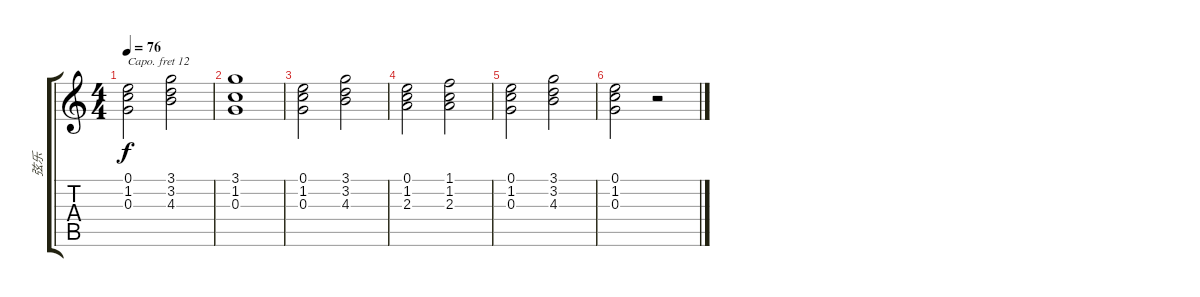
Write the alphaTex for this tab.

\track ("弦乐" "弦乐") {instrument stringensemble2}
\staff {score tabs}
\capo 12
\tuning (E4 B3 G3 D3 A2 E2) {hide}
\ts (4 4)
\tempo 76
\clef g2
\ks c
(0.1 1.2 0.3).2{dy f} (3.1 3.2 4.3).2 |
(3.1 1.2 0.3).1 |
(0.1 1.2 0.3).2 (3.1 3.2 4.3).2 |
(0.1 1.2 2.3).2 (1.1 1.2 2.3).2 |
(0.1 1.2 0.3).2 (3.1 3.2 4.3).2 |
(0.1 1.2 0.3).2 r.2
